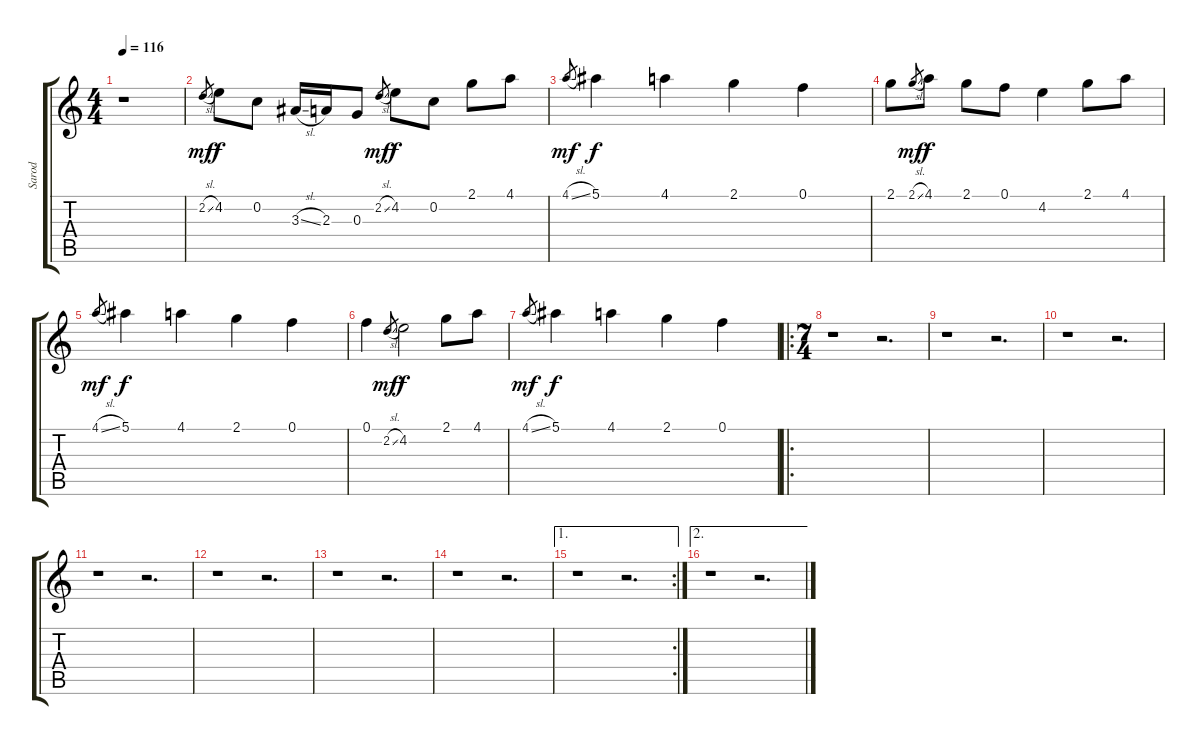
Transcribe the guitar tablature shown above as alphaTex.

\track ("Sarod" "Sarod") {instrument acousticguitarnylon}
\staff {score tabs}
\tuning (F4 C4 G3 C3 C3 C2) {hide}
\ts (4 4)
\tempo 116
\clef g2
\ks c
r.1{dy fff} |
2.2{sl}.8{gr dy mf} 4.2.8{dy f} 0.2.8 3.3{sl}.16 2.3.16 0.3.8 2.2{sl}.8{gr dy mf} 4.2.8{dy f} 0.2.8 2.1.8 4.1.8 |
4.1{sl}.8{gr dy mf} 5.1.4{dy f} 4.1.4 2.1.4 0.1.4 |
2.1.8 2.1{sl}.8{gr dy mf} 4.1.8{dy f} 2.1.8 0.1.8 4.2.4 2.1.8 4.1.8 |
4.1{sl}.8{gr dy mf} 5.1.4{dy f} 4.1.4 2.1.4 0.1.4 |
0.1.4 2.2{sl}.8{gr dy mf} 4.2.2{dy f} 2.1.8 4.1.8 |
4.1{sl}.8{gr dy mf} 5.1.4{dy f} 4.1.4 2.1.4 0.1.4 |
\ro
\ts (7 4)
r.1 r.2{d} |
r.1 r.2{d} |
r.1 r.2{d} |
r.1 r.2{d} |
r.1 r.2{d} |
r.1 r.2{d} |
r.1 r.2{d} |
\ae 1
\rc 2
r.1 r.2{d} |
\ae 2
r.1 r.2{d}
